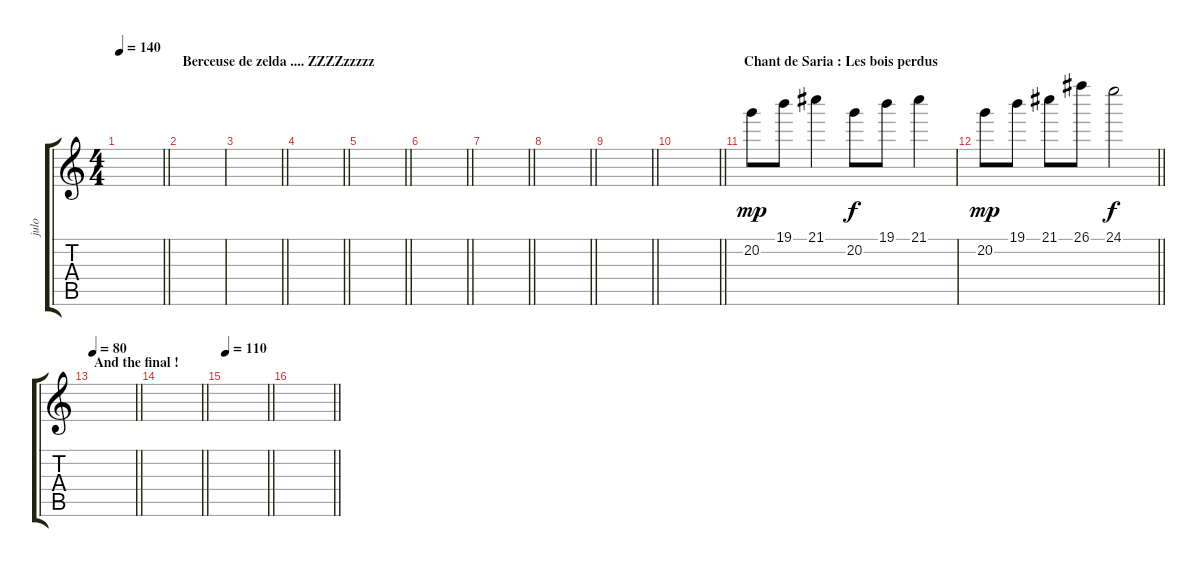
\track ("julo" "julo") {instrument overdrivenguitar}
\staff {score tabs}
\tuning (E4 B3 G3 D3 A2 E2) {hide}
\ts (4 4)
\tempo 140
\clef g2
\barLineRight lightlight
\ks c
|
\section ("" "Berceuse de zelda .... ZZZZzzzzz")
|
\barLineRight lightlight
|
\barLineRight lightlight
|
\barLineRight lightlight
|
\barLineRight lightlight
|
\barLineRight lightlight
|
\barLineRight lightlight
|
\barLineRight lightlight
|
\barLineRight lightlight
|
\section ("" "Chant de Saria : Les bois perdus")
20.2.8{dy mp} 19.1.8 21.1.4 20.2.8{dy f} 19.1.8 21.1.4 |
\barLineRight lightlight
20.2.8{dy mp} 19.1.8 21.1.8 26.1.8 24.1.2{dy f} |
\section ("" "And the final !")
\tempo 80
\barLineRight lightlight
|
\barLineRight lightlight
|
\tempo 110
\barLineRight lightlight
|
\barLineRight lightlight
